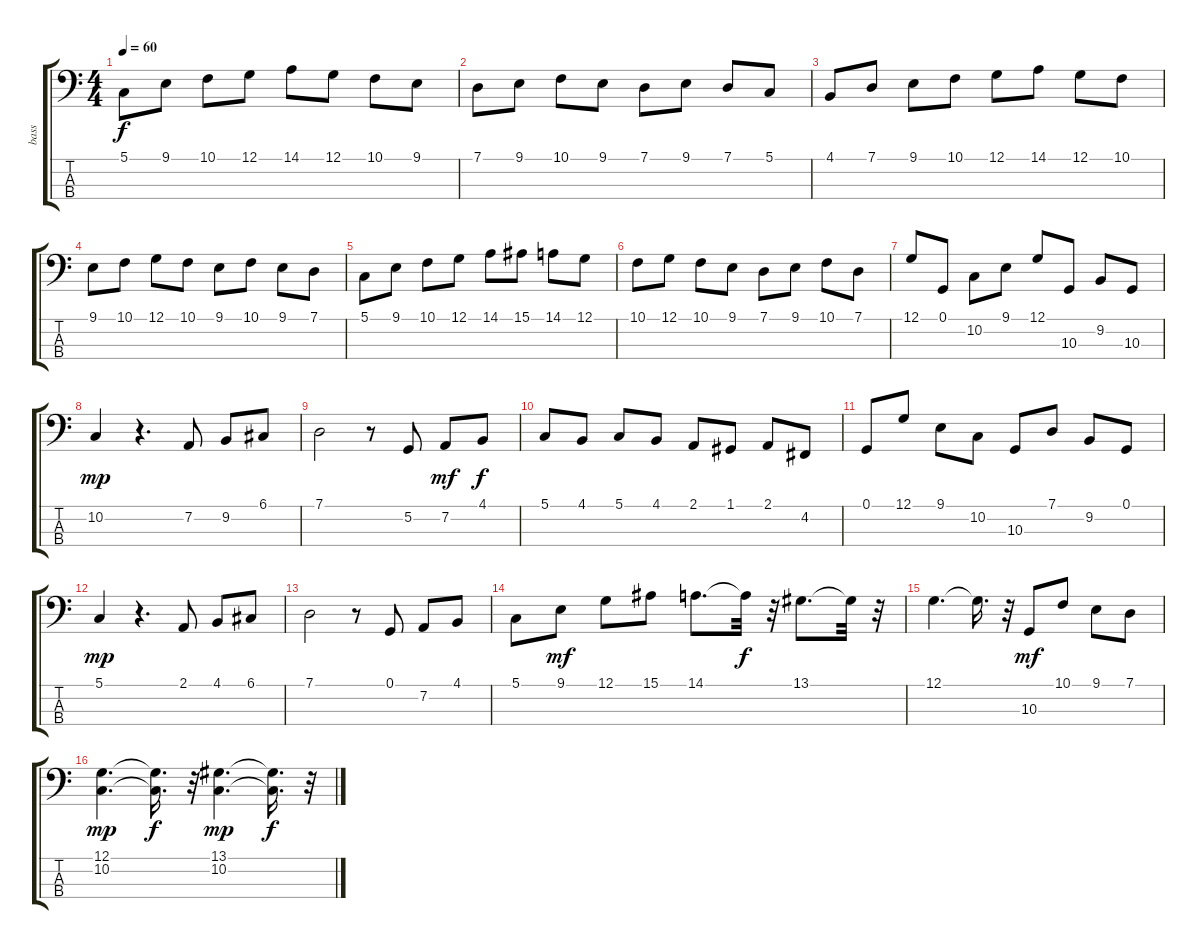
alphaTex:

\track ("bass                " "bass      ") {instrument electricgrandpiano}
\staff {score tabs}
\tuning (G2 D2 A1 E1) {hide}
\ts (4 4)
\tempo 60
\clef f4
\ks c
5.1.8{dy f} 9.1.8 10.1.8 12.1.8 14.1.8 12.1.8 10.1.8 9.1.8 |
7.1.8 9.1.8 10.1.8 9.1.8 7.1.8 9.1.8 7.1.8 5.1.8 |
4.1.8 7.1.8 9.1.8 10.1.8 12.1.8 14.1.8 12.1.8 10.1.8 |
9.1.8 10.1.8 12.1.8 10.1.8 9.1.8 10.1.8 9.1.8 7.1.8 |
5.1.8 9.1.8 10.1.8 12.1.8 14.1.8 15.1.8 14.1.8 12.1.8 |
10.1.8 12.1.8 10.1.8 9.1.8 7.1.8 9.1.8 10.1.8 7.1.8 |
12.1.8 0.1.8 10.2.8 9.1.8 12.1.8 10.3.8 9.2.8 10.3.8 |
10.2.4{dy mp} r.4{d} 7.2.8 9.2.8 6.1.8 |
7.1.2 r.8 5.2.8 7.2.8{dy mf} 4.1.8{dy f} |
5.1.8 4.1.8 5.1.8 4.1.8 2.1.8 1.1.8 2.1.8 4.2.8 |
0.1.8 12.1.8 9.1.8 10.2.8 10.3.8 7.1.8 9.2.8 0.1.8 |
5.1.4{dy mp} r.4{d} 2.1.8 4.1.8 6.1.8 |
7.1.2 r.8 0.1.8 7.2.8 4.1.8 |
5.1.8 9.1.8{dy mf} 12.1.8 15.1.8 14.1.8{d} 14.1{t}.32{dy f} r.32 13.1.8{d} 13.1{t}.32 r.32 |
12.1.4{d} 12.1{t}.16{d} r.32 10.3.8{dy mf} 10.1.8 9.1.8 7.1.8 |
(12.1 10.2).4{d dy mp} (12.1{t} 10.2{t}).16{d dy f} r.32 (13.1 10.2).4{d dy mp} (13.1{t} 10.2{t}).16{d dy f} r.32
